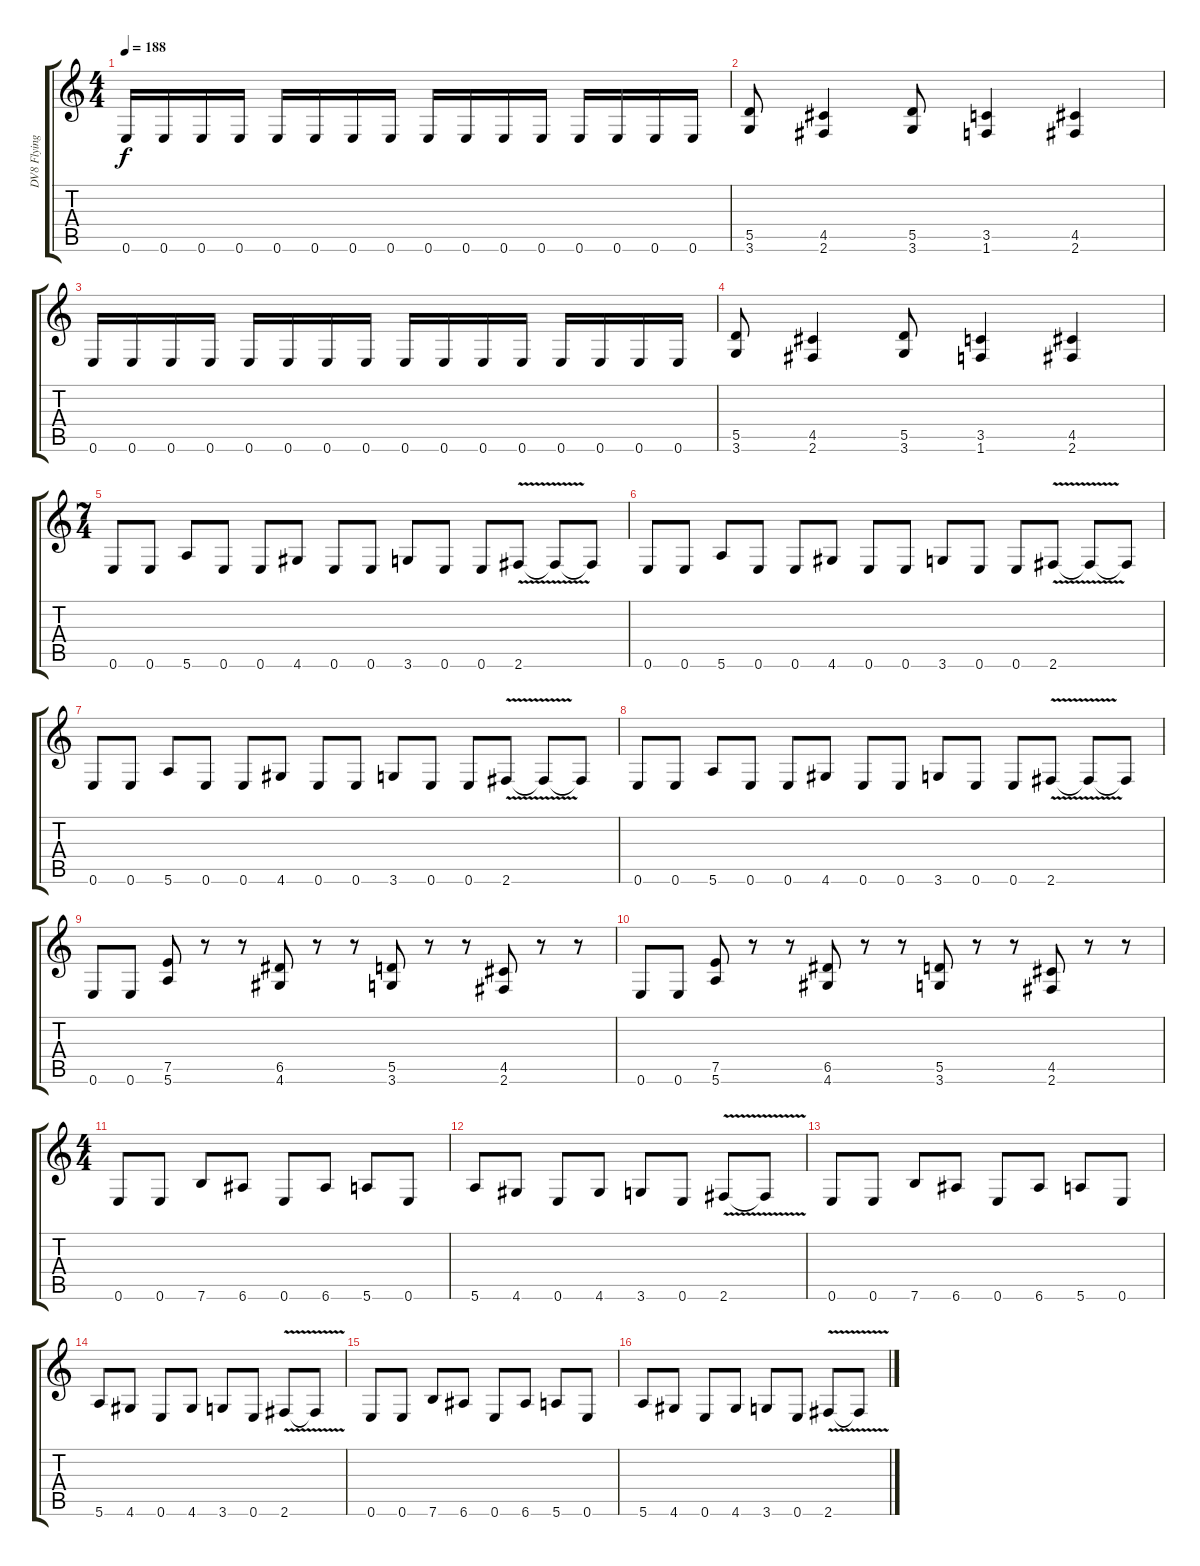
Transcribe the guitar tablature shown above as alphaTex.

\track ("DV8 Flying V ESP" "DV8 Flying") {instrument distortionguitar}
\staff {score tabs}
\tuning (E4 B3 G3 D3 A2 E2) {hide}
\ts (4 4)
\tempo 188
\clef g2
\ks c
0.6.16{dy f} 0.6.16 0.6.16 0.6.16 0.6.16 0.6.16 0.6.16 0.6.16 0.6.16 0.6.16 0.6.16 0.6.16 0.6.16 0.6.16 0.6.16 0.6.16 |
(5.5 3.6).8 (4.5 2.6).4 (5.5 3.6).8 (3.5 1.6).4 (4.5 2.6).4 |
0.6.16 0.6.16 0.6.16 0.6.16 0.6.16 0.6.16 0.6.16 0.6.16 0.6.16 0.6.16 0.6.16 0.6.16 0.6.16 0.6.16 0.6.16 0.6.16 |
(5.5 3.6).8 (4.5 2.6).4 (5.5 3.6).8 (3.5 1.6).4 (4.5 2.6).4 |
\ts (7 4)
0.6.8 0.6.8 5.6.8 0.6.8 0.6.8 4.6.8 0.6.8 0.6.8 3.6.8 0.6.8 0.6.8 2.6{v}.8 2.6{t}.8 2.6{t}.8 |
0.6.8 0.6.8 5.6.8 0.6.8 0.6.8 4.6.8 0.6.8 0.6.8 3.6.8 0.6.8 0.6.8 2.6{v}.8 2.6{t}.8 2.6{t}.8 |
0.6.8 0.6.8 5.6.8 0.6.8 0.6.8 4.6.8 0.6.8 0.6.8 3.6.8 0.6.8 0.6.8 2.6{v}.8 2.6{t}.8 2.6{t}.8 |
0.6.8 0.6.8 5.6.8 0.6.8 0.6.8 4.6.8 0.6.8 0.6.8 3.6.8 0.6.8 0.6.8 2.6{v}.8 2.6{t}.8 2.6{t}.8 |
0.6.8 0.6.8 (7.5 5.6).8 r.8 r.8 (6.5 4.6).8 r.8 r.8 (5.5 3.6).8 r.8 r.8 (4.5 2.6).8 r.8 r.8 |
0.6.8 0.6.8 (7.5 5.6).8 r.8 r.8 (6.5 4.6).8 r.8 r.8 (5.5 3.6).8 r.8 r.8 (4.5 2.6).8 r.8 r.8 |
\ts (4 4)
0.6.8 0.6.8 7.6.8 6.6.8 0.6.8 6.6.8 5.6.8 0.6.8 |
5.6.8 4.6.8 0.6.8 4.6.8 3.6.8 0.6.8 2.6{v}.8 2.6{t}.8 |
0.6.8 0.6.8 7.6.8 6.6.8 0.6.8 6.6.8 5.6.8 0.6.8 |
5.6.8 4.6.8 0.6.8 4.6.8 3.6.8 0.6.8 2.6{v}.8 2.6{t}.8 |
0.6.8 0.6.8 7.6.8 6.6.8 0.6.8 6.6.8 5.6.8 0.6.8 |
5.6.8 4.6.8 0.6.8 4.6.8 3.6.8 0.6.8 2.6{v}.8 2.6{t}.8
